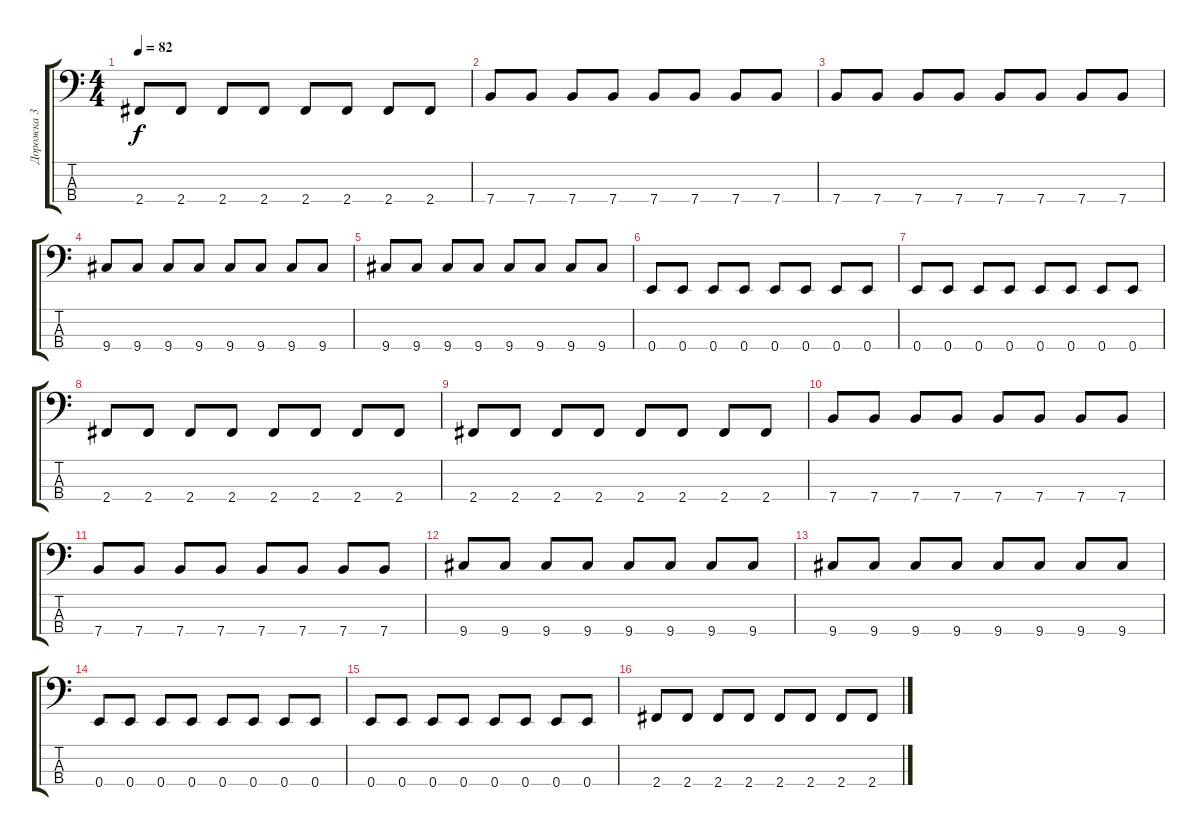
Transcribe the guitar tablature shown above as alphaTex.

\track ("Дорожка 3" "Дорожка 3") {instrument electricbassfinger}
\staff {score tabs}
\tuning (G2 D2 A1 E1) {hide}
\ts (4 4)
\tempo 82
\clef f4
\ks c
2.4.8{dy f} 2.4.8 2.4.8 2.4.8 2.4.8 2.4.8 2.4.8 2.4.8 |
7.4.8 7.4.8 7.4.8 7.4.8 7.4.8 7.4.8 7.4.8 7.4.8 |
7.4.8 7.4.8 7.4.8 7.4.8 7.4.8 7.4.8 7.4.8 7.4.8 |
9.4.8 9.4.8 9.4.8 9.4.8 9.4.8 9.4.8 9.4.8 9.4.8 |
9.4.8 9.4.8 9.4.8 9.4.8 9.4.8 9.4.8 9.4.8 9.4.8 |
0.4.8 0.4.8 0.4.8 0.4.8 0.4.8 0.4.8 0.4.8 0.4.8 |
0.4.8 0.4.8 0.4.8 0.4.8 0.4.8 0.4.8 0.4.8 0.4.8 |
2.4.8 2.4.8 2.4.8 2.4.8 2.4.8 2.4.8 2.4.8 2.4.8 |
2.4.8 2.4.8 2.4.8 2.4.8 2.4.8 2.4.8 2.4.8 2.4.8 |
7.4.8 7.4.8 7.4.8 7.4.8 7.4.8 7.4.8 7.4.8 7.4.8 |
7.4.8 7.4.8 7.4.8 7.4.8 7.4.8 7.4.8 7.4.8 7.4.8 |
9.4.8 9.4.8 9.4.8 9.4.8 9.4.8 9.4.8 9.4.8 9.4.8 |
9.4.8 9.4.8 9.4.8 9.4.8 9.4.8 9.4.8 9.4.8 9.4.8 |
0.4.8 0.4.8 0.4.8 0.4.8 0.4.8 0.4.8 0.4.8 0.4.8 |
0.4.8 0.4.8 0.4.8 0.4.8 0.4.8 0.4.8 0.4.8 0.4.8 |
2.4.8 2.4.8 2.4.8 2.4.8 2.4.8 2.4.8 2.4.8 2.4.8
